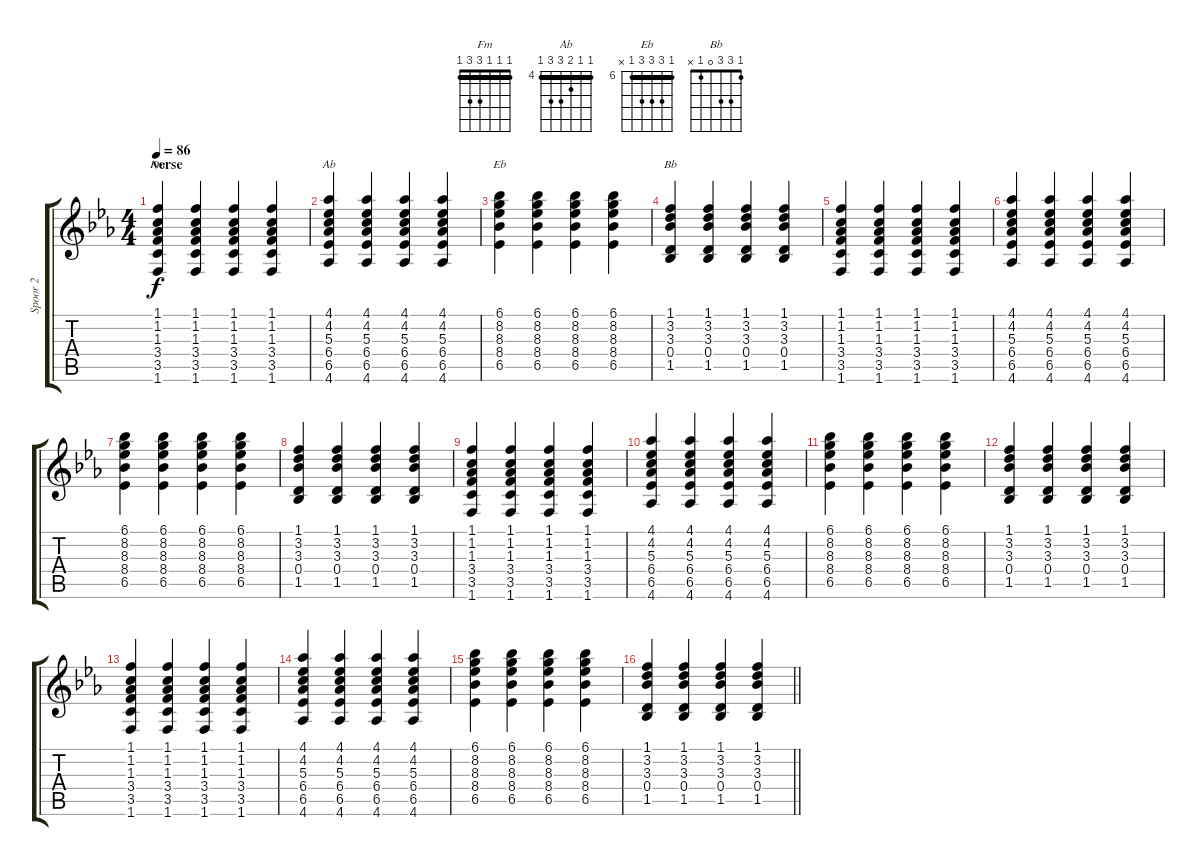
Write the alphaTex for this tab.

\track ("Spoor 2" "Spoor 2") {instrument acousticguitarsteel}
\staff {score tabs}
\tuning (E4 B3 G3 D3 A2 E2) {hide}
\chord ("Fm" 1 1 1 3 3 1) {barre 1}
\chord ("Ab" 4 4 5 6 6 4) {firstfret 4 barre 4}
\chord ("Eb" 6 8 8 8 6 x) {firstfret 6 barre 6}
\chord ("Bb" 1 3 3 0 1 x)
\ts (4 4)
\section ("" "verse")
\tempo 86
\clef g2
\ks eb
(1.1 1.2 1.3 3.4 3.5 1.6).4{ch "Fm" dy f} (1.1 1.2 1.3 3.4 3.5 1.6).4 (1.1 1.2 1.3 3.4 3.5 1.6).4 (1.1 1.2 1.3 3.4 3.5 1.6).4 |
(4.1 4.2 5.3 6.4 6.5 4.6).4{ch "Ab"} (4.1 4.2 5.3 6.4 6.5 4.6).4 (4.1 4.2 5.3 6.4 6.5 4.6).4 (4.1 4.2 5.3 6.4 6.5 4.6).4 |
(6.1 8.2 8.3 8.4 6.5).4{ch "Eb"} (6.1 8.2 8.3 8.4 6.5).4 (6.1 8.2 8.3 8.4 6.5).4 (6.1 8.2 8.3 8.4 6.5).4 |
(1.1 3.2 3.3 0.4 1.5).4{ch "Bb"} (1.1 3.2 3.3 0.4 1.5).4 (1.1 3.2 3.3 0.4 1.5).4 (1.1 3.2 3.3 0.4 1.5).4 |
(1.1 1.2 1.3 3.4 3.5 1.6).4 (1.1 1.2 1.3 3.4 3.5 1.6).4 (1.1 1.2 1.3 3.4 3.5 1.6).4 (1.1 1.2 1.3 3.4 3.5 1.6).4 |
(4.1 4.2 5.3 6.4 6.5 4.6).4 (4.1 4.2 5.3 6.4 6.5 4.6).4 (4.1 4.2 5.3 6.4 6.5 4.6).4 (4.1 4.2 5.3 6.4 6.5 4.6).4 |
(6.1 8.2 8.3 8.4 6.5).4 (6.1 8.2 8.3 8.4 6.5).4 (6.1 8.2 8.3 8.4 6.5).4 (6.1 8.2 8.3 8.4 6.5).4 |
(1.1 3.2 3.3 0.4 1.5).4 (1.1 3.2 3.3 0.4 1.5).4 (1.1 3.2 3.3 0.4 1.5).4 (1.1 3.2 3.3 0.4 1.5).4 |
(1.1 1.2 1.3 3.4 3.5 1.6).4 (1.1 1.2 1.3 3.4 3.5 1.6).4 (1.1 1.2 1.3 3.4 3.5 1.6).4 (1.1 1.2 1.3 3.4 3.5 1.6).4 |
(4.1 4.2 5.3 6.4 6.5 4.6).4 (4.1 4.2 5.3 6.4 6.5 4.6).4 (4.1 4.2 5.3 6.4 6.5 4.6).4 (4.1 4.2 5.3 6.4 6.5 4.6).4 |
(6.1 8.2 8.3 8.4 6.5).4 (6.1 8.2 8.3 8.4 6.5).4 (6.1 8.2 8.3 8.4 6.5).4 (6.1 8.2 8.3 8.4 6.5).4 |
(1.1 3.2 3.3 0.4 1.5).4 (1.1 3.2 3.3 0.4 1.5).4 (1.1 3.2 3.3 0.4 1.5).4 (1.1 3.2 3.3 0.4 1.5).4 |
(1.1 1.2 1.3 3.4 3.5 1.6).4 (1.1 1.2 1.3 3.4 3.5 1.6).4 (1.1 1.2 1.3 3.4 3.5 1.6).4 (1.1 1.2 1.3 3.4 3.5 1.6).4 |
(4.1 4.2 5.3 6.4 6.5 4.6).4 (4.1 4.2 5.3 6.4 6.5 4.6).4 (4.1 4.2 5.3 6.4 6.5 4.6).4 (4.1 4.2 5.3 6.4 6.5 4.6).4 |
(6.1 8.2 8.3 8.4 6.5).4 (6.1 8.2 8.3 8.4 6.5).4 (6.1 8.2 8.3 8.4 6.5).4 (6.1 8.2 8.3 8.4 6.5).4 |
\barLineRight lightlight
(1.1 3.2 3.3 0.4 1.5).4 (1.1 3.2 3.3 0.4 1.5).4 (1.1 3.2 3.3 0.4 1.5).4 (1.1 3.2 3.3 0.4 1.5).4
